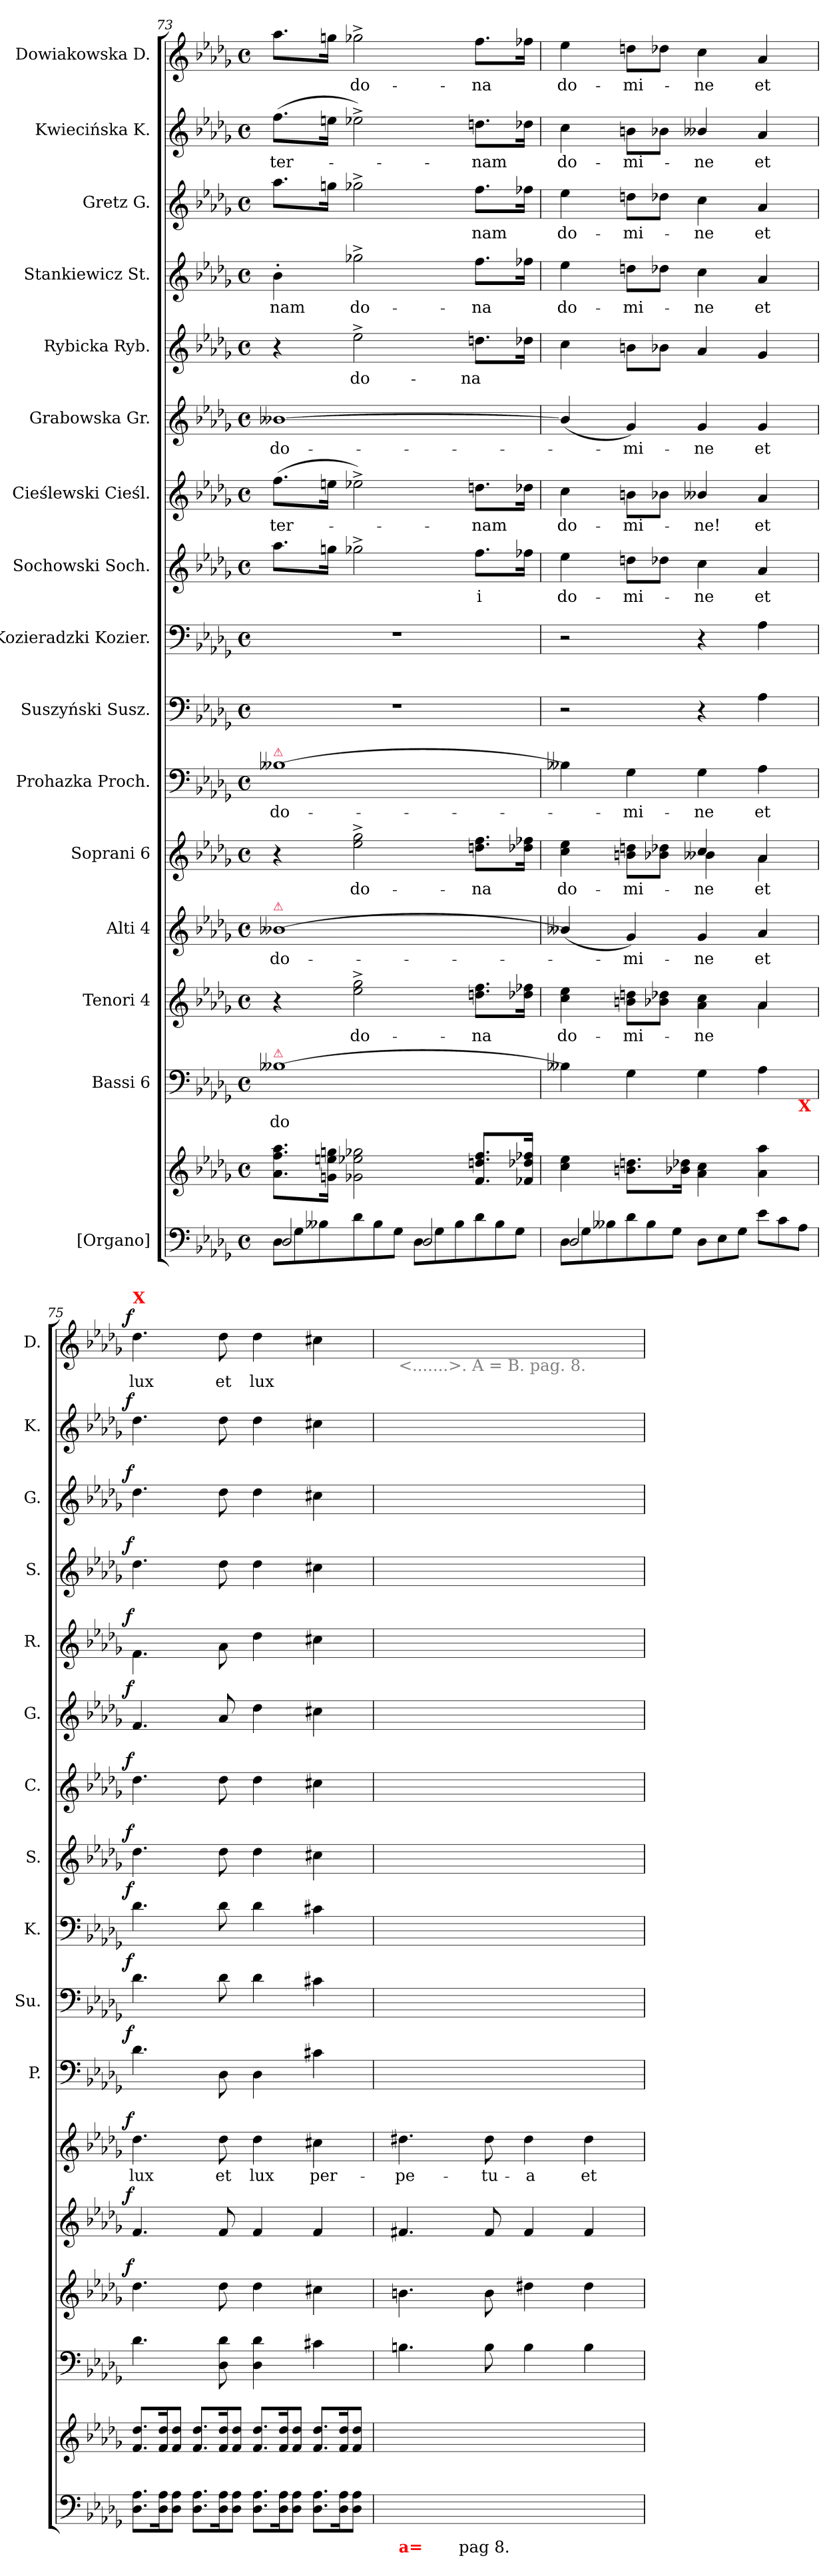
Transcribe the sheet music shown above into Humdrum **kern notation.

**kern	**kern	**kern	**text	**kern	**text	**dynam	**kern	**text	**dynam	**kern	**text	**dynam	**kern	**text	**dynam	**kern	**dynam	**kern	**dynam	**kern	**text	**dynam	**kern	**text	**dynam	**kern	**text	**dynam	**kern	**text	**dynam	**kern	**text	**dynam	**kern	**text	**dynam	**kern	**text	**dynam	**kern	**text	**dynam
*part16	*part16	*part15	*part15	*part14	*part14	*part14	*part13	*part13	*part13	*part12	*part12	*part12	*part11	*part11	*part11	*part10	*part10	*part9	*part9	*part8	*part8	*part8	*part7	*part7	*part7	*part6	*part6	*part6	*part5	*part5	*part5	*part4	*part4	*part4	*part3	*part3	*part3	*part2	*part2	*part2	*part1	*part1	*part1
*staff17	*staff16	*staff15	*staff15	*staff14	*staff14	*staff14	*staff13	*staff13	*staff13	*staff12	*staff12	*staff12	*staff11	*staff11	*staff11	*staff10	*staff10	*staff9	*staff9	*staff8	*staff8	*staff8	*staff7	*staff7	*staff7	*staff6	*staff6	*staff6	*staff5	*staff5	*staff5	*staff4	*staff4	*staff4	*staff3	*staff3	*staff3	*staff2	*staff2	*staff2	*staff1	*staff1	*staff1
*I"[Organo]	*	*I"Bassi 6	*	*I"Tenori 4	*	*	*I"Alti 4	*	*	*I"Soprani 6	*	*	*I"Prohazka Proch.	*	*	*I"Suszyński Susz.	*	*I"Kozieradzki Kozier.	*	*I"Sochowski Soch.	*	*	*I"Cieślewski Cieśl.	*	*	*I"Grabowska Gr.	*	*	*I"Rybicka Ryb.	*	*	*I"Stankiewicz St.	*	*	*I"Gretz G.	*	*	*I"Kwiecińska K.	*	*	*I"Dowiakowska D.	*	*
*	*	*	*	*	*	*	*	*	*	*	*	*	*I'P.	*	*	*I'Su.	*	*I'K.	*	*I'S.	*	*	*I'C.	*	*	*I'G.	*	*	*I'R.	*	*	*I'S.	*	*	*I'G.	*	*	*I'K.	*	*	*I'D.	*	*
*clefF4	*clefG2	*clefF4	*	*clefG2	*	*	*clefG2	*	*	*clefG2	*	*	*clefF4	*	*	*clefF4	*	*clefF4	*	*clefG2	*	*	*clefG2	*	*	*clefG2	*	*	*clefG2	*	*	*clefG2	*	*	*clefG2	*	*	*clefG2	*	*	*clefG2	*	*
*	*	*	*	*ITrd8c12	*	*	*	*	*	*	*	*	*	*	*	*	*	*	*	*ITrd8c12	*	*	*ITrd8c12	*	*	*	*	*	*	*	*	*	*	*	*	*	*	*	*	*	*	*	*
*k[b-e-a-d-g-]	*k[b-e-a-d-g-]	*k[b-e-a-d-g-]	*	*k[b-e-a-d-g-]	*	*	*k[b-e-a-d-g-]	*	*	*k[b-e-a-d-g-]	*	*	*k[b-e-a-d-g-]	*	*	*k[b-e-a-d-g-]	*	*k[b-e-a-d-g-]	*	*k[b-e-a-d-g-]	*	*	*k[b-e-a-d-g-]	*	*	*k[b-e-a-d-g-]	*	*	*k[b-e-a-d-g-]	*	*	*k[b-e-a-d-g-]	*	*	*k[b-e-a-d-g-]	*	*	*k[b-e-a-d-g-]	*	*	*k[b-e-a-d-g-]	*	*
*M4/4	*M4/4	*M4/4	*	*M4/4	*	*	*M4/4	*	*	*M4/4	*	*	*M4/4	*	*	*M4/4	*	*M4/4	*	*M4/4	*	*	*M4/4	*	*	*M4/4	*	*	*M4/4	*	*	*M4/4	*	*	*M4/4	*	*	*M4/4	*	*	*M4/4	*	*
*met(c)	*met(c)	*met(c)	*	*met(c)	*	*	*met(c)	*	*	*met(c)	*	*	*met(c)	*	*	*met(c)	*	*met(c)	*	*met(c)	*	*	*met(c)	*	*	*met(c)	*	*	*met(c)	*	*	*met(c)	*	*	*met(c)	*	*	*met(c)	*	*	*met(c)	*	*
*Xtuplet	*	*	*	*	*	*	*	*	*	*	*	*	*	*	*	*	*	*	*	*	*	*	*	*	*	*	*	*	*	*	*	*	*	*	*	*	*	*	*	*	*	*	*
=73	=73	=73	=73	=73	=73	=73	=73	=73	=73	=73	=73	=73	=73	=73	=73	=73	=73	=73	=73	=73	=73	=73	=73	=73	=73	=73	=73	=73	=73	=73	=73	=73	=73	=73	=73	=73	=73	=73	=73	=73	=73	=73	=73
!	!	!	!	!	!	!	!	!	!	!	!	!	!LO:TX:a:color=crimson:t=⚠	!	!	!	!	!	!	!	!	!	!	!	!	!	!	!	!	!	!	!	!	!	!	!	!	!	!	!	!	!	!
!	!	!	!	!	!	!	!LO:TX:a:color=crimson:t=⚠	!	!	!	!	!	!	!	!	!	!	!	!	!	!	!	!	!	!	!	!	!	!	!	!	!	!	!	!	!	!	!	!	!	!	!	!
!	!	!LO:TX:a:color=crimson:t=⚠	!	!	!	!	!	!	!	!	!	!	!	!	!	!	!	!	!	!	!	!	!	!	!	!	!	!	!	!	!	!	!	!	!	!	!	!	!	!	!	!	!
!LO:TX:a:color=crimson:t=⚠	!	!	!	!	!	!	!	!	!	!	!	!	!	!	!	!	!	!	!	!	!	!	!	!	!	!	!	!	!	!	!	!	!	!	!	!	!	!	!	!	!	!	!
!LO:N:vis=2	!	!	!	!	!	!	!	!	!	!	!	!	!	!	!	!	!	!	!	!	!	!	!	!	!	!	!	!	!	!	!	!	!	!	!	!	!	!	!	!	!	!	!
*^	*	*	*	*	*	*	*	*	*	*	*	*	*	*	*	*	*	*	*	*	*	*	*	*	*	*	*	*	*	*	*	*	*	*	*	*	*	*	*	*	*	*	*
12D-\	2D-/	8.a-\ 8.ff\ 8.aa-\L	[1B--X	do	4r	.	.	[1b--X	do-	.	4r	.	.	[1B--X	do-	.	1r	.	1r	.	8.a-\L	.	.	(>8.f\L	-ter-	.	[1b--X	do-	.	4r	.	.	4b-'>\	-nam	.	8.aa-\L	.	.	(>8.ff\L	-ter-	.	8.aa-\L	.	.
12G-\	.	.	.	.	.	.	.	.	.	.	.	.	.	.	.	.	.	.	.	.	.	.	.	.	.	.	.	.	.	.	.	.	.	.	.	.	.	.	.	.	.	.	.	.
12B--X\	.	.	.	.	.	.	.	.	.	.	.	.	.	.	.	.	.	.	.	.	.	.	.	.	.	.	.	.	.	.	.	.	.	.	.	.	.	.	.	.	.	.	.	.
.	.	16gn\ 16een\ 16ggn\Jk	.	.	.	.	.	.	.	.	.	.	.	.	.	.	.	.	.	.	16gn\Jk	.	.	16en\Jk	.	.	.	.	.	.	.	.	.	.	.	16ggn\Jk	.	.	16een\Jk	.	.	16ggn\Jk	.	.
12d-\	.	2g-X\ 2ee-X\ 2gg-X\	.	.	2e-^>\ 2g-^>\	do-	.	.	.	.	2ee-^>\ 2gg-^>\	do-	.	.	.	.	.	.	.	.	2g-X^>\	.	.	2e-X^>\)	.	.	.	.	.	2ee-^>\	do-	.	2gg-X^>\	do-	.	2gg-X^>\	.	.	2ee-X^>\)	.	.	2gg-X^>\	do-	.
12B--\	.	.	.	.	.	.	.	.	.	.	.	.	.	.	.	.	.	.	.	.	.	.	.	.	.	.	.	.	.	.	.	.	.	.	.	.	.	.	.	.	.	.	.	.
12G-\J	.	.	.	.	.	.	.	.	.	.	.	.	.	.	.	.	.	.	.	.	.	.	.	.	.	.	.	.	.	.	.	.	.	.	.	.	.	.	.	.	.	.	.	.
12D-\L	2D-/	.	.	.	.	.	.	.	.	.	.	.	.	.	.	.	.	.	.	.	.	.	.	.	.	.	.	.	.	.	.	.	.	.	.	.	.	.	.	.	.	.	.	.
12G-\	.	.	.	.	.	.	.	.	.	.	.	.	.	.	.	.	.	.	.	.	.	.	.	.	.	.	.	.	.	.	.	.	.	.	.	.	.	.	.	.	.	.	.	.
12B--\	.	.	.	.	.	.	.	.	.	.	.	.	.	.	.	.	.	.	.	.	.	.	.	.	.	.	.	.	.	.	.	.	.	.	.	.	.	.	.	.	.	.	.	.
12d-\	.	8.f/ 8.ddn/ 8.ff/L	.	.	8.dn\ 8.f\L	-na	.	.	.	.	8.ddn\ 8.ff\L	-na	.	.	.	.	.	.	.	.	8.f\L	-i	.	8.dn\L	-nam	.	.	.	.	8.ddn\L	-na	.	8.ff\L	-na	.	8.ff\L	-nam	.	8.ddn\L	-nam	.	8.ff\L	-na	.
12B--\	.	.	.	.	.	.	.	.	.	.	.	.	.	.	.	.	.	.	.	.	.	.	.	.	.	.	.	.	.	.	.	.	.	.	.	.	.	.	.	.	.	.	.	.
12G-\J	.	.	.	.	.	.	.	.	.	.	.	.	.	.	.	.	.	.	.	.	.	.	.	.	.	.	.	.	.	.	.	.	.	.	.	.	.	.	.	.	.	.	.	.
.	.	16f-X/ 16dd-X/ 16ff-X/Jk	.	.	16d-X\ 16f-X\Jk	.	.	.	.	.	16dd-X\ 16ff-X\Jk	.	.	.	.	.	.	.	.	.	16f-X\Jk	.	.	16d-X\Jk	.	.	.	.	.	16dd-X\Jk	.	.	16ff-X\Jk	.	.	16ff-X\Jk	.	.	16dd-X\Jk	.	.	16ff-X\Jk	.	.
=74	=74	=74	=74	=74	=74	=74	=74	=74	=74	=74	=74	=74	=74	=74	=74	=74	=74	=74	=74	=74	=74	=74	=74	=74	=74	=74	=74	=74	=74	=74	=74	=74	=74	=74	=74	=74	=74	=74	=74	=74	=74	=74	=74	=74
*	*	*	*	*	*^	*	*	*	*	*	*^	*	*	*	*	*	*	*	*	*	*	*	*	*	*	*	*	*	*	*	*	*	*	*	*	*	*	*	*	*	*	*	*	*
!	!	!	!	!	!	!	!	!	!	!	!	!	!	!	!	!	!	!	!	!	!	!	!	!	!	!	!	!	!	!	!	!	!	!	!	!LO:LY:i	!	!	!LO:LY:i	!	!	!LO:LY:i	!	!	!	!
*	*	*	*^	*	*	*	*	*	*	*	*	*	*	*	*	*	*	*	*	*	*	*	*	*	*	*	*	*	*	*	*	*	*	*	*	*	*	*	*	*	*	*	*	*	*	*
12D-\L	2D-/	4cc\ 4ee-\	4B--X\]	3%2ryy	.	4c\ 4e-\	2ryy	do-	.	(<4b--X/]	.	.	4cc\ 4ee-\	2ryy	do-	.	4B--X\]	.	.	2r	.	2r	.	4e-\	do-	.	4c\	do-	.	(<4b--/]	.	.	4cc\	.	.	4ee-\	do-	.	4ee-\	do-	.	4cc\	do-	.	4ee-\	do-	.
12G-\	.	.	.	.	.	.	.	.	.	.	.	.	.	.	.	.	.	.	.	.	.	.	.	.	.	.	.	.	.	.	.	.	.	.	.	.	.	.	.	.	.	.	.	.	.	.	.
12B--X\	.	.	.	.	.	.	.	.	.	.	.	.	.	.	.	.	.	.	.	.	.	.	.	.	.	.	.	.	.	.	.	.	.	.	.	.	.	.	.	.	.	.	.	.	.	.	.
!	!	!	!	!	!	!	!	!	!	!	!	!	!	!	!	!	!	!	!	!	!	!	!	!	!	!	!	!	!	!	!	!	!	!	!	!	!LO:LY:i	!	!	!LO:LY:i	!	!	!LO:LY:i	!	!	!	!
12d-\	.	8.bn\ 8.ddn\L	4G-\	.	.	8Bn\ 8dn\L	.	-mi-	.	4g-/)	-mi-	.	8bn\ 8ddn\L	.	-mi-	.	4G-\	-mi-	.	.	.	.	.	8dn\L	-mi-	.	8Bn\L	-mi-	.	4g-/)	-mi-	.	8bn\L	.	.	8ddn\L	-mi-	.	8ddn\L	-mi-	.	8bn\L	-mi-	.	8ddn\L	-mi-	.
12B--\	.	.	.	.	.	.	.	.	.	.	.	.	.	.	.	.	.	.	.	.	.	.	.	.	.	.	.	.	.	.	.	.	.	.	.	.	.	.	.	.	.	.	.	.	.	.	.
.	.	.	.	.	.	8B-X\ 8d-X\J	.	.	.	.	.	.	8b-X\ 8dd-X\J	.	.	.	.	.	.	.	.	.	.	8d-X\J	.	.	8B-X\J	.	.	.	.	.	8b-X\J	.	.	8dd-X\J	.	.	8dd-X\J	.	.	8b-X\J	.	.	8dd-X\J	.	.
12G-\J	.	.	.	.	.	.	.	.	.	.	.	.	.	.	.	.	.	.	.	.	.	.	.	.	.	.	.	.	.	.	.	.	.	.	.	.	.	.	.	.	.	.	.	.	.	.	.
.	.	16b-X\ 16dd-X\Jk	.	.	.	.	.	.	.	.	.	.	.	.	.	.	.	.	.	.	.	.	.	.	.	.	.	.	.	.	.	.	.	.	.	.	.	.	.	.	.	.	.	.	.	.	.
!	!	!	!	!	!	!	!	!	!	!	!	!	!	!	!	!	!	!	!	!	!	!	!	!	!	!	!	!	!	!	!	!	!	!	!	!	!LO:LY:i	!	!	!LO:LY:i	!	!	!LO:LY:i	!	!	!	!
12D-\L	2ryy	4a-\ 4cc\	4G-\	.	.	4A-\ 4c\	4ryy	-ne	.	4g-/	-ne	.	4cc/	4b--X\	-ne	.	4G-\	-ne	.	4r	.	4r	.	4c\	-ne	.	4B--X/	-ne!	.	4g-/	-ne	.	4a-/	.	.	4cc\	-ne	.	4cc\	-ne	.	4b--X/	-ne	.	4cc\	-ne	.
12E-\	.	.	.	.	.	.	.	.	.	.	.	.	.	.	.	.	.	.	.	.	.	.	.	.	.	.	.	.	.	.	.	.	.	.	.	.	.	.	.	.	.	.	.	.	.	.	.
12G-\J	.	.	.	6.ryy	.	.	.	.	.	.	.	.	.	.	.	.	.	.	.	.	.	.	.	.	.	.	.	.	.	.	.	.	.	.	.	.	.	.	.	.	.	.	.	.	.	.	.
!	!	!	!	!	!	!	!	!	!	!	!	!	!	!	!	!	!	!	!	!	!	!	!	!	!	!	!	!	!	!	!	!	!	!	!	!	!LO:LY:i	!	!	!LO:LY:i	!	!	!LO:LY:i	!	!	!	!
12e-\L	.	4a-\ 4aa-\	4A-\	.	.	4A-/	4A-\	.	.	4a-/	et	.	4a-/	4a-\	et	.	4A-\	et	.	4A-\	.	4A-\	.	4A-/	et	.	4A-/	et	.	4g-/	et	.	4g-/	.	.	4a-/	et	.	4a-/	et	.	4a-/	et	.	4a-/	et	.
12c\	.	.	.	.	.	.	.	.	.	.	.	.	.	.	.	.	.	.	.	.	.	.	.	.	.	.	.	.	.	.	.	.	.	.	.	.	.	.	.	.	.	.	.	.	.	.	.
!	!	!	!	!LO:TX:b:B:color=red:t=X	!	!	!	!	!	!	!	!	!	!	!	!	!	!	!	!	!	!	!	!	!	!	!	!	!	!	!	!	!	!	!	!	!	!	!	!	!	!	!	!	!	!	!
12A-\J	.	.	.	12ryy	.	.	.	.	.	.	.	.	.	.	.	.	.	.	.	.	.	.	.	.	.	.	.	.	.	.	.	.	.	.	.	.	.	.	.	.	.	.	.	.	.	.	.
*	*	*	*v	*v	*	*	*	*	*	*	*	*	*v	*v	*	*	*	*	*	*	*	*	*	*	*	*	*	*	*	*	*	*	*	*	*	*	*	*	*	*	*	*	*	*	*	*	*
*v	*v	*	*	*	*v	*v	*	*	*	*	*	*	*	*	*	*	*	*	*	*	*	*	*	*	*	*	*	*	*	*	*	*	*	*	*	*	*	*	*	*	*	*	*	*	*
=75	=75	=75	=75	=75	=75	=75	=75	=75	=75	=75	=75	=75	=75	=75	=75	=75	=75	=75	=75	=75	=75	=75	=75	=75	=75	=75	=75	=75	=75	=75	=75	=75	=75	=75	=75	=75	=75	=75	=75	=75	=75	=75	=75
*	*Xtuplet	*	*	*	*	*	*	*	*	*	*	*	*	*	*	*	*	*	*	*	*	*	*	*	*	*	*	*	*	*	*	*	*	*	*	*	*	*	*	*	*	*	*
*	*	*^	*	*	*	*	*	*	*	*	*	*	*	*	*	*	*	*	*	*	*	*	*	*	*	*	*	*	*	*	*	*	*	*	*	*	*	*	*	*	*	*	*
!	!	!	!	!	!	!	!	!	!	!	!	!	!	!	!	!	!	!	!	!	!	!	!	!	!	!	!	!	!	!	!	!	!	!	!	!	!	!	!	!	!	!LO:TX:a:B:color=red:t=X	!	!
!	!	!	!	!	!	!	!LO:DY:a:rj	!	!	!LO:DY:a:rj	!	!	!LO:DY:a:rj	!	!	!LO:DY:a:rj	!	!LO:DY:a:rj	!	!LO:DY:a:rj	!	!	!LO:DY:a:rj	!	!	!LO:DY:a:rj	!	!	!LO:DY:a:rj	!	!	!LO:DY:a:rj	!	!	!LO:DY:b:rj	!	!	!LO:DY:a:rj	!	!	!LO:DY:a:rj	!	!	!LO:DY:a:rj
*	*	*v	*v	*	*	*	*	*	*	*	*	*	*	*	*	*	*	*	*	*	*	*	*	*	*	*	*	*	*	*	*	*	*	*	*	*	*	*	*	*	*	*	*	*
12.D-\ 12.A-\L	12.f/ 12.dd-/L	4.d-\	.	4.d-\	.	f	4.f/	.	f	4.dd-\	lux	f	4.d-\	.	f	4.d-\	f	4.d-\	f	4.d-\	.	f	4.d-\	.	f	4.f/	.	f	4.f\	.	f	4.dd-\	.	f	4.dd-\	.	f	4.dd-\	.	f	4.dd-\	lux	f
24D-\ 24A-\K	24f/ 24dd-/K	.	.	.	.	.	.	.	.	.	.	.	.	.	.	.	.	.	.	.	.	.	.	.	.	.	.	.	.	.	.	.	.	.	.	.	.	.	.	.	.	.	.
12D-\ 12A-\J	12f/ 12dd-/J	.	.	.	.	.	.	.	.	.	.	.	.	.	.	.	.	.	.	.	.	.	.	.	.	.	.	.	.	.	.	.	.	.	.	.	.	.	.	.	.	.	.
12.D-\ 12.A-\L	12.f/ 12.dd-/L	.	.	.	.	.	.	.	.	.	.	.	.	.	.	.	.	.	.	.	.	.	.	.	.	.	.	.	.	.	.	.	.	.	.	.	.	.	.	.	.	.	.
24D-\ 24A-\K	24f/ 24dd-/K	8D-\ 8d-\	.	8d-\	.	.	8f/	.	.	8dd-\	et	.	8D-\	.	.	8d-\	.	8d-\	.	8d-\	.	.	8d-\	.	.	8a-/	.	.	8a-\	.	.	8dd-\	.	.	8dd-\	.	.	8dd-\	.	.	8dd-\	et	.
12D-\ 12A-\J	12f/ 12dd-/J	.	.	.	.	.	.	.	.	.	.	.	.	.	.	.	.	.	.	.	.	.	.	.	.	.	.	.	.	.	.	.	.	.	.	.	.	.	.	.	.	.	.
12.D-\ 12.A-\L	12.f/ 12.dd-/L	4D-\ 4d-\	.	4d-\	.	.	4f/	.	.	4dd-\	lux	.	4D-\	.	.	4d-\	.	4d-\	.	4d-\	.	.	4d-\	.	.	4dd-\	.	.	4dd-\	.	.	4dd-\	.	.	4dd-\	.	.	4dd-\	.	.	4dd-\	lux	.
24D-\ 24A-\K	24f/ 24dd-/K	.	.	.	.	.	.	.	.	.	.	.	.	.	.	.	.	.	.	.	.	.	.	.	.	.	.	.	.	.	.	.	.	.	.	.	.	.	.	.	.	.	.
12D-\ 12A-\J	12f/ 12dd-/J	.	.	.	.	.	.	.	.	.	.	.	.	.	.	.	.	.	.	.	.	.	.	.	.	.	.	.	.	.	.	.	.	.	.	.	.	.	.	.	.	.	.
12.D-\ 12.A-\L	12.f/ 12.dd-/L	4c#X\	.	4c#X\	.	.	4f/	.	.	4cc#X\	per-	.	4c#X\	.	.	4c#X\	.	4c#X\	.	4c#X\	.	.	4c#X\	.	.	4cc#X\	.	.	4cc#X\	.	.	4cc#X\	.	.	4cc#X\	.	.	4cc#X\	.	.	4cc#X\	.	.
24D-\ 24A-\K	24f/ 24dd-/K	.	.	.	.	.	.	.	.	.	.	.	.	.	.	.	.	.	.	.	.	.	.	.	.	.	.	.	.	.	.	.	.	.	.	.	.	.	.	.	.	.	.
12D-\ 12A-\J	12f/ 12dd-/J	.	.	.	.	.	.	.	.	.	.	.	.	.	.	.	.	.	.	.	.	.	.	.	.	.	.	.	.	.	.	.	.	.	.	.	.	.	.	.	.	.	.
=76	=76	=76	=76	=76	=76	=76	=76	=76	=76	=76	=76	=76	=76	=76	=76	=76	=76	=76	=76	=76	=76	=76	=76	=76	=76	=76	=76	=76	=76	=76	=76	=76	=76	=76	=76	=76	=76	=76	=76	=76	=76	=76	=76
!	!	!	!	!	!	!	!	!	!	!	!	!	!	!	!	!	!	!	!	!	!	!	!	!	!	!	!	!	!	!	!	!	!	!	!	!	!	!	!	!	!LO:TX:b:color=grey:t=<.......>. A = B. pag. 8.	!	!
!LO:TX:b:B:color=red:t=a=	!	!	!	!	!	!	!	!	!	!	!	!	!	!	!	!	!	!	!	!	!	!	!	!	!	!	!	!	!	!	!	!	!	!	!	!	!	!	!	!	!	!	!
12.BBnyy\ 12.Bnyy\L	12.f#Xyy/ 12.bnyy/ 12.dd#Xyy/L	4.Bn\	.	4.Bn\	.	.	4.f#X/	.	.	4.dd#X\	-pe-	.	4..Bn\yy	.	.	4..Bn\yy	.	4..Bn\yy	.	4..d#X\yy	.	.	4..d#X\yy	.	.	4..bn\yy	.	.	4..bn\yy	.	.	4..bn\yy	.	.	4..bn\yy	.	.	4..dd#X\yy	.	.	4..dd#X\yy	-pe-	.
24BByy\ 24Byy\K	24f#yy/ 24byy/ 24dd#yy/K	.	.	.	.	.	.	.	.	.	.	.	.	.	.	.	.	.	.	.	.	.	.	.	.	.	.	.	.	.	.	.	.	.	.	.	.	.	.	.	.	.	.
12BByy\ 12Byy\J	12f#yy/ 12byy/ 12dd#yy/J	.	.	.	.	.	.	.	.	.	.	.	.	.	.	.	.	.	.	.	.	.	.	.	.	.	.	.	.	.	.	.	.	.	.	.	.	.	.	.	.	.	.
!LO:TX:b:t=pag 8.	!	!	!	!	!	!	!	!	!	!	!	!	!	!	!	!	!	!	!	!	!	!	!	!	!	!	!	!	!	!	!	!	!	!	!	!	!	!	!	!	!	!	!
12.BByy\ 12.Byy\L	12.f#yy/ 12.byy/ 12.dd#yy/L	.	.	.	.	.	.	.	.	.	.	.	.	.	.	.	.	.	.	.	.	.	.	.	.	.	.	.	.	.	.	.	.	.	.	.	.	.	.	.	.	.	.
24BByy\ 24Byy\K	24f#yy/ 24byy/ 24dd#yy/K	8B\	.	8B\	.	.	8f#/	.	.	8dd#\	-tu-	.	.	.	.	.	.	.	.	.	.	.	.	.	.	.	.	.	.	.	.	.	.	.	.	.	.	.	.	.	.	.	.
12BByy\ 12Byy\J	12f#yy/ 12byy/ 12dd#yy/J	.	.	.	.	.	.	.	.	.	.	.	.	.	.	.	.	.	.	.	.	.	.	.	.	.	.	.	.	.	.	.	.	.	.	.	.	.	.	.	.	.	.
.	.	.	.	.	.	.	.	.	.	.	.	.	16B\yy	.	.	16B\yy	.	16B\yy	.	16d#\yy	.	.	16d#\yy	.	.	16b\yy	.	.	16b\yy	.	.	16b\yy	.	.	16b\yy	.	.	16dd#\yy	.	.	16dd#\yy	-tu-	.
12.BByy\ 12.Byy\L	12.f#yy/ 12.byy/ 12.dd#yy/L	4B\	.	4d#X\	.	.	4f#/	.	.	4dd#\	-a	.	4B\yy	.	.	4B\yy	.	4B\yy	.	4d#\yy	.	.	4d#\yy	.	.	4b\yy	.	.	4b\yy	.	.	4b\yy	.	.	4b\yy	.	.	4dd#\yy	.	.	4dd#\yy	-a	.
24BByy\ 24Byy\K	24f#yy/ 24byy/ 24dd#yy/K	.	.	.	.	.	.	.	.	.	.	.	.	.	.	.	.	.	.	.	.	.	.	.	.	.	.	.	.	.	.	.	.	.	.	.	.	.	.	.	.	.	.
12BByy\ 12Byy\J	12f#yy/ 12byy/ 12dd#yy/J	.	.	.	.	.	.	.	.	.	.	.	.	.	.	.	.	.	.	.	.	.	.	.	.	.	.	.	.	.	.	.	.	.	.	.	.	.	.	.	.	.	.
12.BByy\ 12.Byy\L	12.f#yy/ 12.byy/ 12.dd#yy/L	4B\	.	4d#\	.	.	4f#/	.	.	4dd#\	et	.	4B\yy	.	.	4B\yy	.	4B\yy	.	4d#\yy	.	.	4d#\yy	.	.	4b\yy	.	.	4b\yy	.	.	4b\yy	.	.	4b\yy	.	.	4dd#\yy	.	.	4dd#\yy	et	.
24BByy\ 24Byy\K	24f#yy/ 24byy/ 24dd#yy/K	.	.	.	.	.	.	.	.	.	.	.	.	.	.	.	.	.	.	.	.	.	.	.	.	.	.	.	.	.	.	.	.	.	.	.	.	.	.	.	.	.	.
12BByy\ 12Byy\J	12f#yy/ 12byy/ 12dd#yy/J	.	.	.	.	.	.	.	.	.	.	.	.	.	.	.	.	.	.	.	.	.	.	.	.	.	.	.	.	.	.	.	.	.	.	.	.	.	.	.	.	.	.
=	=	=	=	=	=	=	=	=	=	=	=	=	=	=	=	=	=	=	=	=	=	=	=	=	=	=	=	=	=	=	=	=	=	=	=	=	=	=	=	=	=	=	=
*-	*-	*-	*-	*-	*-	*-	*-	*-	*-	*-	*-	*-	*-	*-	*-	*-	*-	*-	*-	*-	*-	*-	*-	*-	*-	*-	*-	*-	*-	*-	*-	*-	*-	*-	*-	*-	*-	*-	*-	*-	*-	*-	*-
